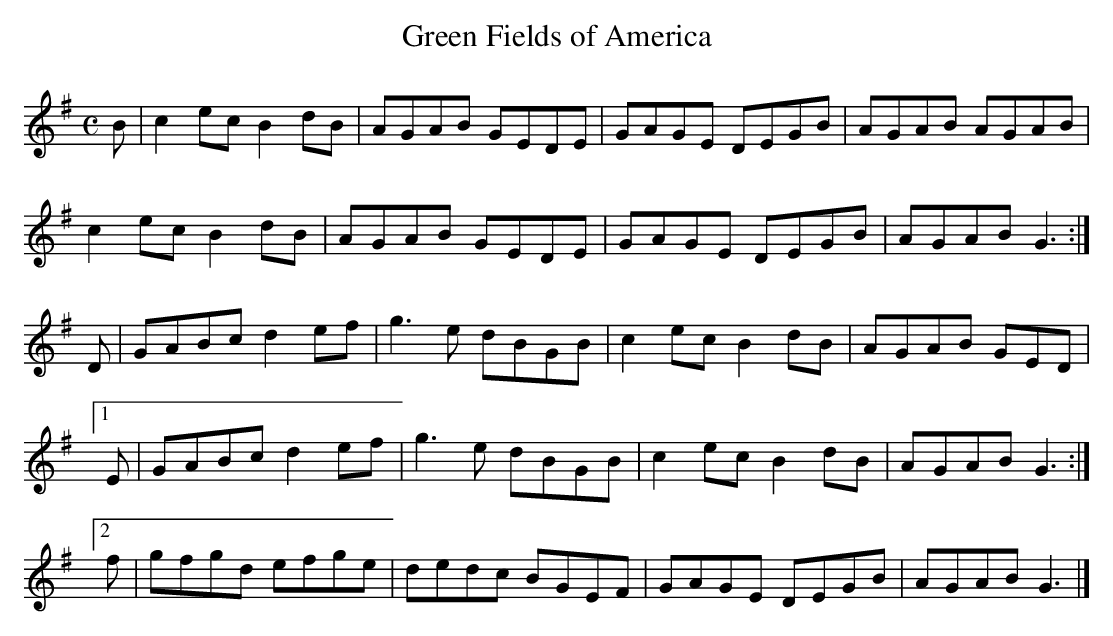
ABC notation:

X:1
T:Green Fields of America
M:C
L:1/8
K:G Major
B|c2ec B2dB|AGAB GEDE|GAGE DEGB|AGAB AGAB|!
c2ec B2dB|AGAB GEDE|GAGE DEGB|AGAB G3:|!
D|GABc d2ef|g3e dBGB|c2ec B2dB|AGAB GED|!
[1 E|GABc d2ef|g3e dBGB|c2ec B2dB|AGAB G3:|!
[2 f|gfgd efge|dedc BGEF|GAGE DEGB|AGAB G3|]!
